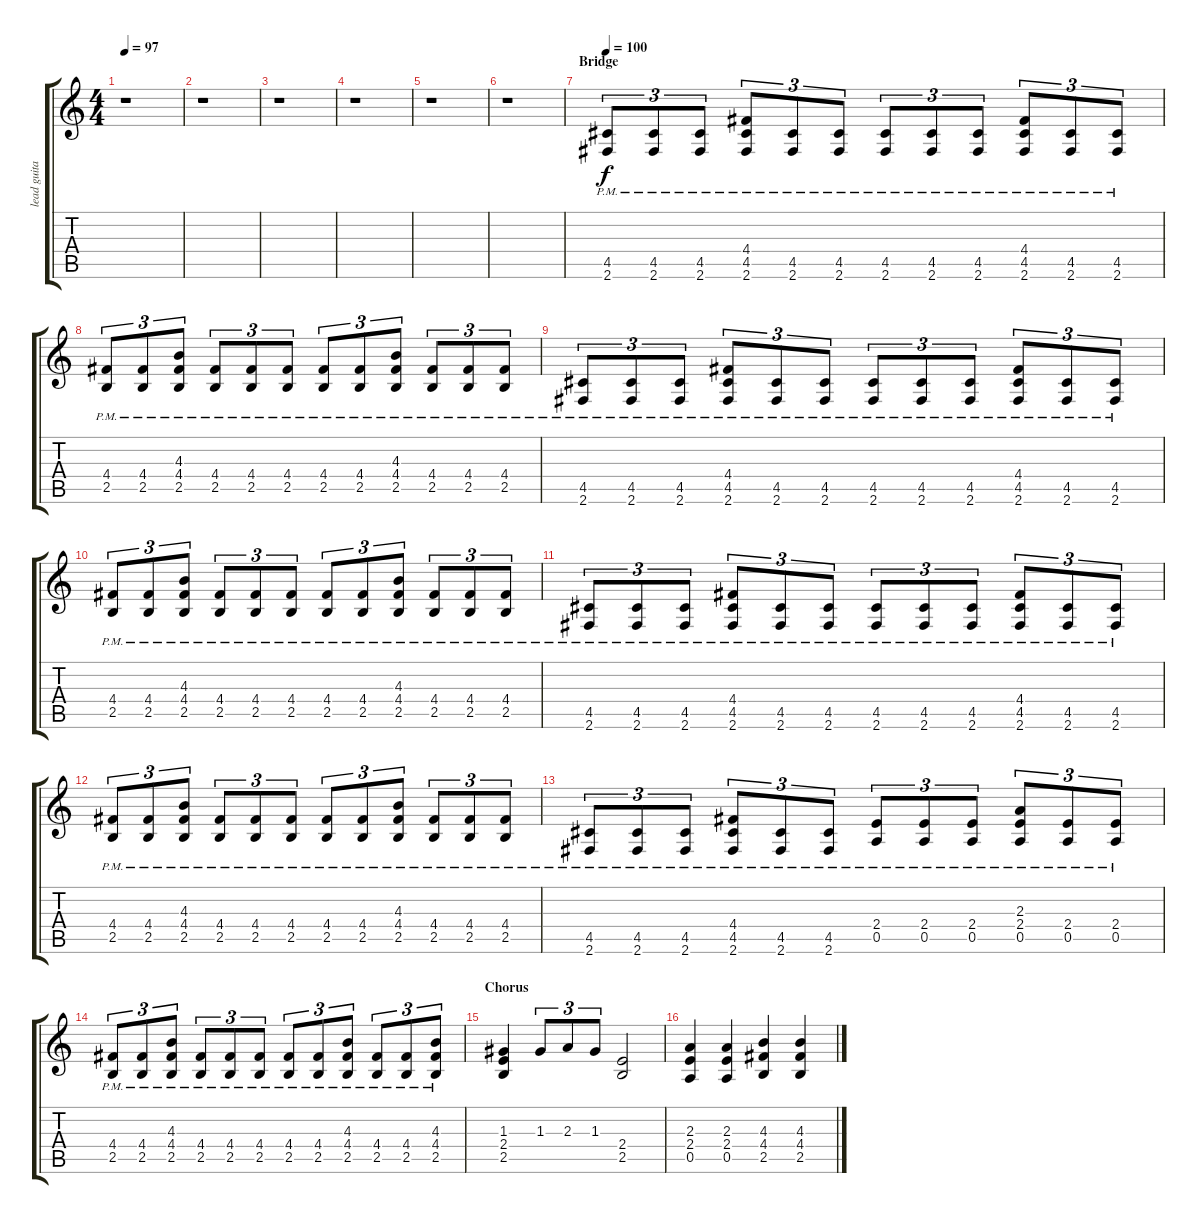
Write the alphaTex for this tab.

\track ("lead guitar - kuddel" "lead guita") {instrument distortionguitar}
\staff {score tabs}
\tuning (E4 B3 G3 D3 A2 E2) {hide}
\ts (4 4)
\tempo 97
\clef g2
\ks c
r.1{dy f} |
r.1 |
r.1 |
r.1 |
r.1 |
r.1 |
\section ("" "Bridge")
\tempo 100
(4.5{pm} 2.6{pm}).8{tu (3 2)} (4.5 2.6{pm}).8{tu (3 2)} (4.5{pm} 2.6{pm}).8{tu (3 2)} (4.4 4.5{pm} 2.6{pm}).8{tu (3 2)} (4.5 2.6{pm}).8{tu (3 2)} (4.5{pm} 2.6{pm}).8{tu (3 2)} (4.5{pm} 2.6{pm}).8{tu (3 2)} (4.5 2.6{pm}).8{tu (3 2)} (4.5{pm} 2.6{pm}).8{tu (3 2)} (4.4 4.5{pm} 2.6{pm}).8{tu (3 2)} (4.5 2.6{pm}).8{tu (3 2)} (4.5{pm} 2.6{pm}).8{tu (3 2)} |
(4.4{pm} 2.5).8{tu (3 2)} (4.4{pm} 2.5{pm}).8{tu (3 2)} (4.3 4.4{pm} 2.5{pm}).8{tu (3 2)} (4.4{pm} 2.5{pm}).8{tu (3 2)} (4.4{pm} 2.5{pm}).8{tu (3 2)} (4.4{pm} 2.5{pm}).8{tu (3 2)} (4.4{pm} 2.5{pm}).8{tu (3 2)} (4.4{pm} 2.5{pm}).8{tu (3 2)} (4.3 4.4{pm} 2.5{pm}).8{tu (3 2)} (4.4{pm} 2.5{pm}).8{tu (3 2)} (4.4{pm} 2.5{pm}).8{tu (3 2)} (4.4{pm} 2.5{pm}).8{tu (3 2)} |
(4.5{pm} 2.6{pm}).8{tu (3 2)} (4.5 2.6{pm}).8{tu (3 2)} (4.5{pm} 2.6{pm}).8{tu (3 2)} (4.4 4.5{pm} 2.6{pm}).8{tu (3 2)} (4.5 2.6{pm}).8{tu (3 2)} (4.5{pm} 2.6{pm}).8{tu (3 2)} (4.5{pm} 2.6{pm}).8{tu (3 2)} (4.5 2.6{pm}).8{tu (3 2)} (4.5{pm} 2.6{pm}).8{tu (3 2)} (4.4 4.5{pm} 2.6{pm}).8{tu (3 2)} (4.5 2.6{pm}).8{tu (3 2)} (4.5{pm} 2.6{pm}).8{tu (3 2)} |
(4.4{pm} 2.5).8{tu (3 2)} (4.4{pm} 2.5{pm}).8{tu (3 2)} (4.3 4.4{pm} 2.5{pm}).8{tu (3 2)} (4.4{pm} 2.5{pm}).8{tu (3 2)} (4.4{pm} 2.5{pm}).8{tu (3 2)} (4.4{pm} 2.5{pm}).8{tu (3 2)} (4.4{pm} 2.5{pm}).8{tu (3 2)} (4.4{pm} 2.5{pm}).8{tu (3 2)} (4.3 4.4{pm} 2.5{pm}).8{tu (3 2)} (4.4{pm} 2.5{pm}).8{tu (3 2)} (4.4{pm} 2.5{pm}).8{tu (3 2)} (4.4{pm} 2.5{pm}).8{tu (3 2)} |
(4.5{pm} 2.6{pm}).8{tu (3 2)} (4.5 2.6{pm}).8{tu (3 2)} (4.5{pm} 2.6{pm}).8{tu (3 2)} (4.4 4.5{pm} 2.6{pm}).8{tu (3 2)} (4.5 2.6{pm}).8{tu (3 2)} (4.5{pm} 2.6{pm}).8{tu (3 2)} (4.5{pm} 2.6{pm}).8{tu (3 2)} (4.5 2.6{pm}).8{tu (3 2)} (4.5{pm} 2.6{pm}).8{tu (3 2)} (4.4 4.5{pm} 2.6{pm}).8{tu (3 2)} (4.5 2.6{pm}).8{tu (3 2)} (4.5{pm} 2.6{pm}).8{tu (3 2)} |
(4.4{pm} 2.5).8{tu (3 2)} (4.4{pm} 2.5{pm}).8{tu (3 2)} (4.3 4.4{pm} 2.5{pm}).8{tu (3 2)} (4.4{pm} 2.5{pm}).8{tu (3 2)} (4.4{pm} 2.5{pm}).8{tu (3 2)} (4.4{pm} 2.5{pm}).8{tu (3 2)} (4.4{pm} 2.5{pm}).8{tu (3 2)} (4.4{pm} 2.5{pm}).8{tu (3 2)} (4.3 4.4{pm} 2.5{pm}).8{tu (3 2)} (4.4{pm} 2.5{pm}).8{tu (3 2)} (4.4{pm} 2.5{pm}).8{tu (3 2)} (4.4{pm} 2.5{pm}).8{tu (3 2)} |
(4.5{pm} 2.6{pm}).8{tu (3 2)} (4.5 2.6{pm}).8{tu (3 2)} (4.5{pm} 2.6{pm}).8{tu (3 2)} (4.4 4.5{pm} 2.6{pm}).8{tu (3 2)} (4.5 2.6{pm}).8{tu (3 2)} (4.5{pm} 2.6{pm}).8{tu (3 2)} (2.4{pm} 0.5{pm}).8{tu (3 2)} (2.4{pm} 0.5{pm}).8{tu (3 2)} (2.4{pm} 0.5{pm}).8{tu (3 2)} (2.3 2.4{pm} 0.5{pm}).8{tu (3 2)} (2.4{pm} 0.5{pm}).8{tu (3 2)} (2.4{pm} 0.5{pm}).8{tu (3 2)} |
(4.4{pm} 2.5).8{tu (3 2)} (4.4{pm} 2.5{pm}).8{tu (3 2)} (4.3 4.4{pm} 2.5{pm}).8{tu (3 2)} (4.4{pm} 2.5{pm}).8{tu (3 2)} (4.4{pm} 2.5{pm}).8{tu (3 2)} (4.4{pm} 2.5{pm}).8{tu (3 2)} (4.4{pm} 2.5{pm}).8{tu (3 2)} (4.4{pm} 2.5{pm}).8{tu (3 2)} (4.3 4.4{pm} 2.5{pm}).8{tu (3 2)} (4.4{pm} 2.5{pm}).8{tu (3 2)} (4.4{pm} 2.5{pm}).8{tu (3 2)} (4.3 4.4{pm} 2.5{pm}).8{tu (3 2)} |
\section ("" "Chorus")
(1.3 2.4 2.5).4{balance 12} 1.3.8{tu (3 2)} 2.3.8{tu (3 2)} 1.3.8{tu (3 2)} (2.4 2.5).2 |
(2.3 2.4 0.5).4 (2.3 2.4 0.5).4 (4.3 4.4 2.5).4 (4.3 4.4 2.5).4
